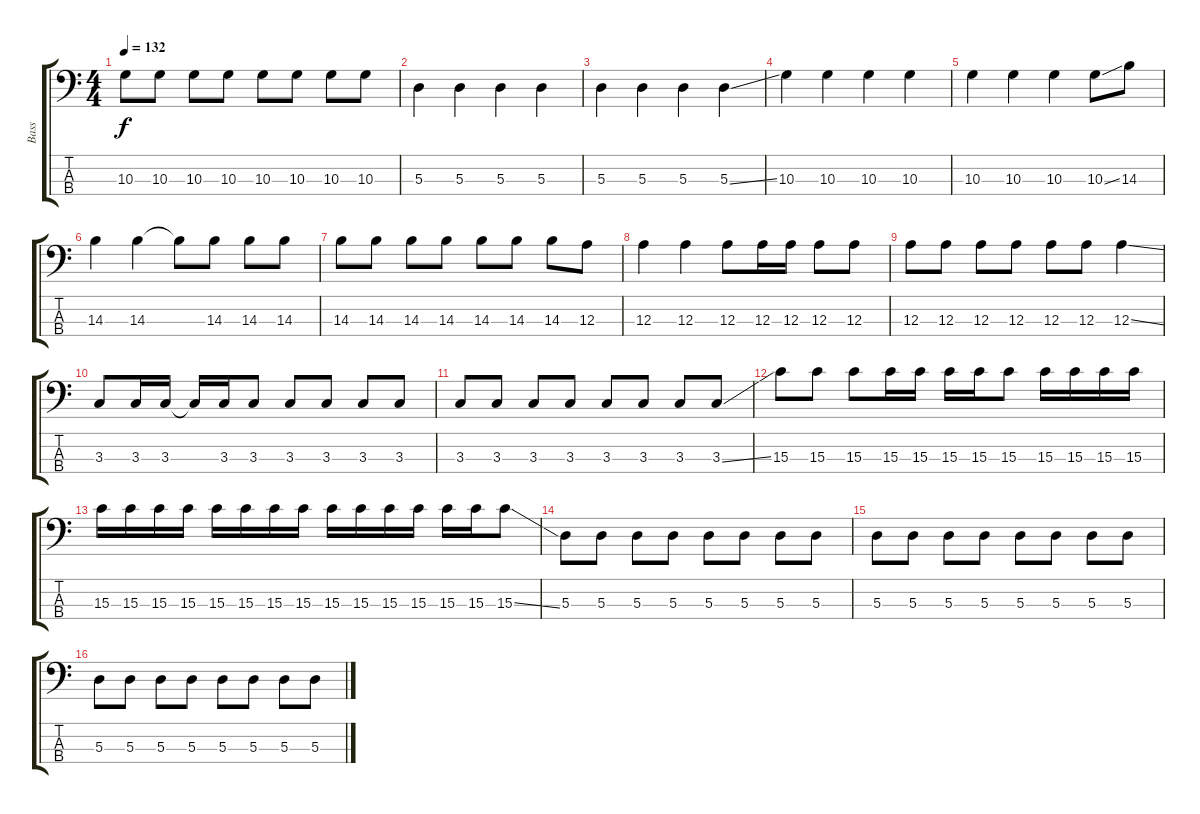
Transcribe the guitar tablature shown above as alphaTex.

\track ("Bass" "Bass") {instrument electricbassfinger}
\staff {score tabs}
\tuning (G2 D2 A1 E1) {hide}
\ts (4 4)
\tempo 132
\clef f4
\ks c
10.3.8{dy f} 10.3.8 10.3.8 10.3.8 10.3.8 10.3.8 10.3.8 10.3.8 |
5.3.4 5.3.4 5.3.4 5.3.4 |
5.3.4 5.3.4 5.3.4 5.3{ss}.4 |
10.3.4 10.3.4 10.3.4 10.3.4 |
10.3.4 10.3.4 10.3.4 10.3{ss}.8 14.3.8 |
14.3.4 14.3.4 14.3{t}.8 14.3.8 14.3.8 14.3.8 |
14.3.8 14.3.8 14.3.8 14.3.8 14.3.8 14.3.8 14.3.8 12.3.8 |
12.3.4 12.3.4 12.3.8 12.3.16 12.3.16 12.3.8 12.3.8 |
12.3.8 12.3.8 12.3.8 12.3.8 12.3.8 12.3.8 12.3{ss}.4 |
3.3.8 3.3.16 3.3.16 3.3{t}.16 3.3.16 3.3.8 3.3.8 3.3.8 3.3.8 3.3.8 |
3.3.8 3.3.8 3.3.8 3.3.8 3.3.8 3.3.8 3.3.8 3.3{ss}.8 |
15.3.8 15.3.8 15.3.8 15.3.16 15.3.16 15.3.16 15.3.16 15.3.8 15.3.16 15.3.16 15.3.16 15.3.16 |
15.3.16 15.3.16 15.3.16 15.3.16 15.3.16 15.3.16 15.3.16 15.3.16 15.3.16 15.3.16 15.3.16 15.3.16 15.3.16 15.3.16 15.3{ss}.8 |
5.3.8 5.3.8 5.3.8 5.3.8 5.3.8 5.3.8 5.3.8 5.3.8 |
5.3.8 5.3.8 5.3.8 5.3.8 5.3.8 5.3.8 5.3.8 5.3.8 |
5.3.8 5.3.8 5.3.8 5.3.8 5.3.8 5.3.8 5.3.8 5.3.8
